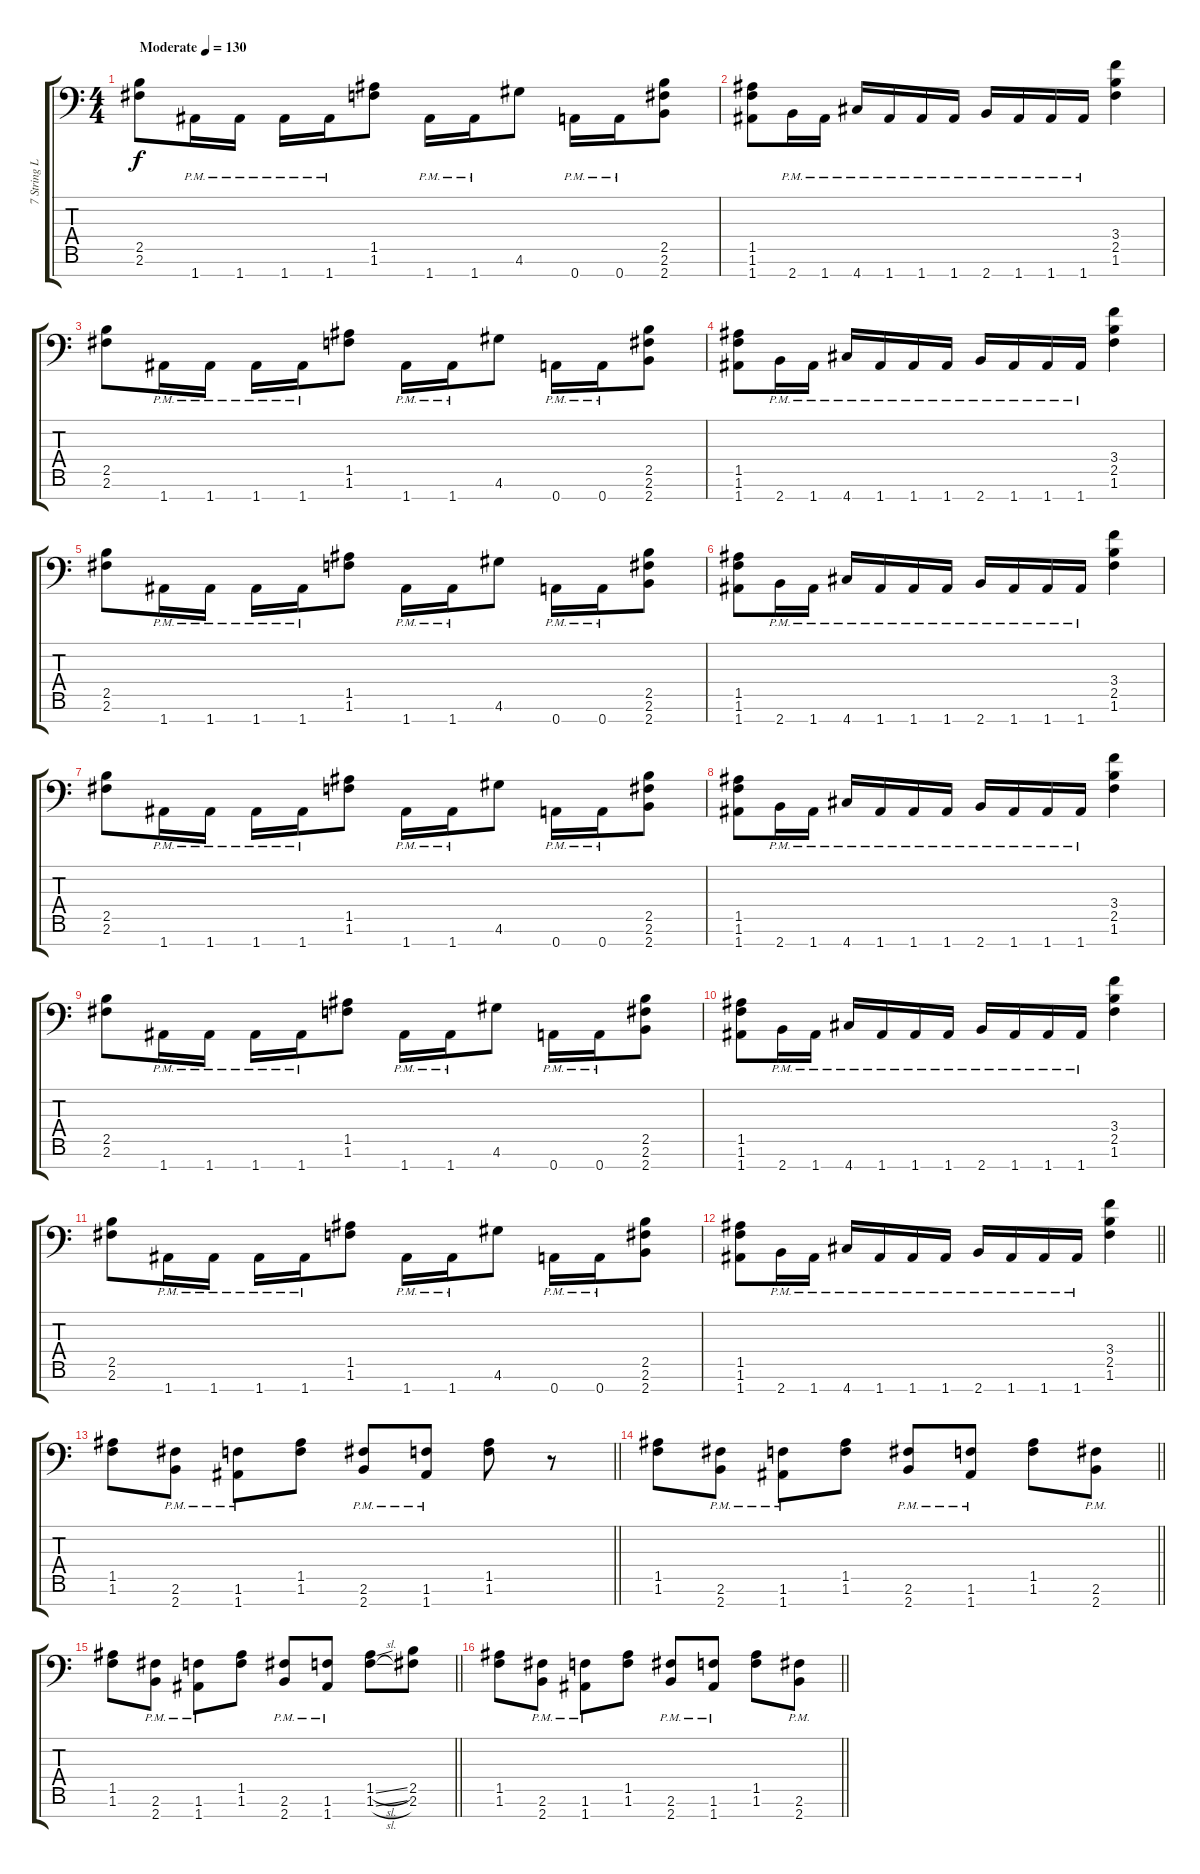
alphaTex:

\track ("7 String Left" "7 String L") {solo instrument distortionguitar}
\staff {score tabs}
\tuning (E4 B3 G3 D3 A2 E2 A1) {hide}
\ts (4 4)
\section ("" "")
\tempo (130 "Moderate")
\clef f4
\ks c
(2.5 2.6).8{dy f instrument distortionguitar} 1.7{pm}.16 1.7{pm}.16 1.7{pm}.16 1.7{pm}.16 (1.5 1.6).8 1.7{pm}.16 1.7{pm}.16 4.6.8 0.7{pm}.16 0.7{pm}.16 (2.5 2.6 2.7).8 |
(1.5 1.6 1.7).8 2.7{pm}.16 1.7{pm}.16 4.7{pm}.16 1.7{pm}.16 1.7{pm}.16 1.7{pm}.16 2.7{pm}.16 1.7{pm}.16 1.7{pm}.16 1.7{pm}.16 (3.4 2.5 1.6).4 |
(2.5 2.6).8 1.7{pm}.16 1.7{pm}.16 1.7{pm}.16 1.7{pm}.16 (1.5 1.6).8 1.7{pm}.16 1.7{pm}.16 4.6.8 0.7{pm}.16 0.7{pm}.16 (2.5 2.6 2.7).8 |
(1.5 1.6 1.7).8 2.7{pm}.16 1.7{pm}.16 4.7{pm}.16 1.7{pm}.16 1.7{pm}.16 1.7{pm}.16 2.7{pm}.16 1.7{pm}.16 1.7{pm}.16 1.7{pm}.16 (3.4 2.5 1.6).4 |
(2.5 2.6).8 1.7{pm}.16 1.7{pm}.16 1.7{pm}.16 1.7{pm}.16 (1.5 1.6).8 1.7{pm}.16 1.7{pm}.16 4.6.8 0.7{pm}.16 0.7{pm}.16 (2.5 2.6 2.7).8 |
(1.5 1.6 1.7).8 2.7{pm}.16 1.7{pm}.16 4.7{pm}.16 1.7{pm}.16 1.7{pm}.16 1.7{pm}.16 2.7{pm}.16 1.7{pm}.16 1.7{pm}.16 1.7{pm}.16 (3.4 2.5 1.6).4 |
(2.5 2.6).8 1.7{pm}.16 1.7{pm}.16 1.7{pm}.16 1.7{pm}.16 (1.5 1.6).8 1.7{pm}.16 1.7{pm}.16 4.6.8 0.7{pm}.16 0.7{pm}.16 (2.5 2.6 2.7).8 |
(1.5 1.6 1.7).8 2.7{pm}.16 1.7{pm}.16 4.7{pm}.16 1.7{pm}.16 1.7{pm}.16 1.7{pm}.16 2.7{pm}.16 1.7{pm}.16 1.7{pm}.16 1.7{pm}.16 (3.4 2.5 1.6).4 |
(2.5 2.6).8 1.7{pm}.16 1.7{pm}.16 1.7{pm}.16 1.7{pm}.16 (1.5 1.6).8 1.7{pm}.16 1.7{pm}.16 4.6.8 0.7{pm}.16 0.7{pm}.16 (2.5 2.6 2.7).8 |
(1.5 1.6 1.7).8 2.7{pm}.16 1.7{pm}.16 4.7{pm}.16 1.7{pm}.16 1.7{pm}.16 1.7{pm}.16 2.7{pm}.16 1.7{pm}.16 1.7{pm}.16 1.7{pm}.16 (3.4 2.5 1.6).4 |
(2.5 2.6).8 1.7{pm}.16 1.7{pm}.16 1.7{pm}.16 1.7{pm}.16 (1.5 1.6).8 1.7{pm}.16 1.7{pm}.16 4.6.8 0.7{pm}.16 0.7{pm}.16 (2.5 2.6 2.7).8 |
\barLineRight lightlight
(1.5 1.6 1.7).8 2.7{pm}.16 1.7{pm}.16 4.7{pm}.16 1.7{pm}.16 1.7{pm}.16 1.7{pm}.16 2.7{pm}.16 1.7{pm}.16 1.7{pm}.16 1.7{pm}.16 (3.4 2.5 1.6).4 |
\section ("" "")
\barLineRight lightlight
(1.5 1.6).8 (2.6{pm} 2.7{pm}).8 (1.6{pm} 1.7{pm}).8 (1.5 1.6).8 (2.6{pm} 2.7{pm}).8 (1.6{pm} 1.7{pm}).8 (1.5 1.6).8 r.8 |
\section ("" "")
\barLineRight lightlight
(1.5 1.6).8 (2.6{pm} 2.7{pm}).8 (1.6{pm} 1.7{pm}).8 (1.5 1.6).8 (2.6{pm} 2.7{pm}).8 (1.6{pm} 1.7{pm}).8 (1.5 1.6).8 (2.6{pm} 2.7{pm}).8 |
\barLineRight lightlight
(1.5 1.6).8 (2.6{pm} 2.7{pm}).8 (1.6{pm} 1.7{pm}).8 (1.5 1.6).8 (2.6{pm} 2.7{pm}).8 (1.6{pm} 1.7{pm}).8 (1.5{sl} 1.6{sl}).8 (2.5 2.6).8 |
\barLineRight lightlight
(1.5 1.6).8 (2.6{pm} 2.7{pm}).8 (1.6{pm} 1.7{pm}).8 (1.5 1.6).8 (2.6{pm} 2.7{pm}).8 (1.6{pm} 1.7{pm}).8 (1.5 1.6).8 (2.6{pm} 2.7{pm}).8
